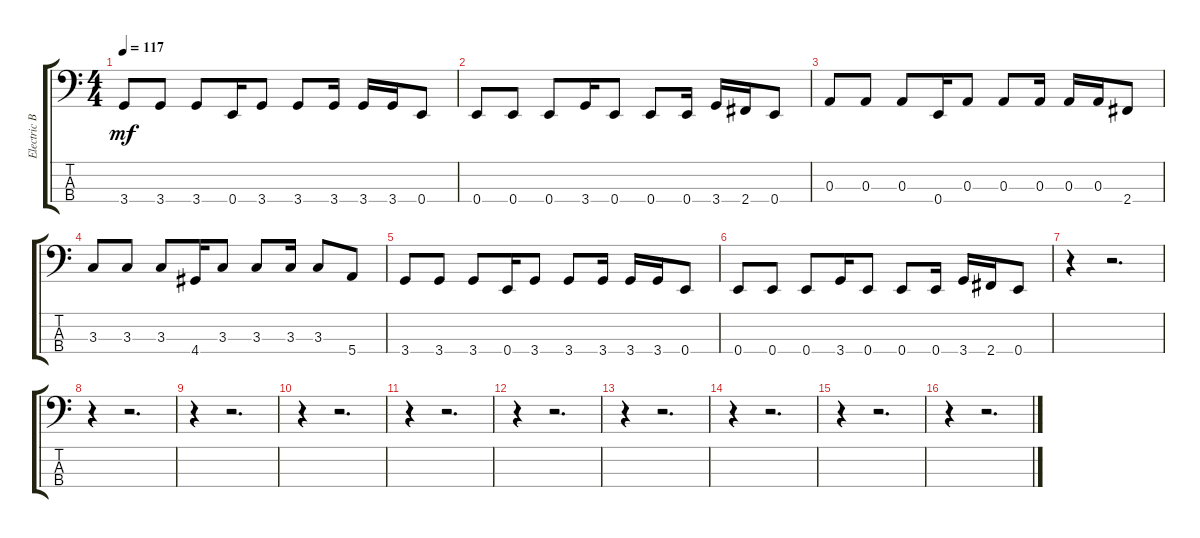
\track ("Electric Bass" "Electric B") {instrument electricbassfinger}
\staff {score tabs}
\tuning (G2 D2 A1 E1) {hide}
\ts (4 4)
\tempo 117
\clef f4
\ks c
3.4.8{dy mf} 3.4.8 3.4.8 0.4.16 3.4.8 3.4.8 3.4.16 3.4.16 3.4.16 0.4.8 |
0.4.8 0.4.8 0.4.8 3.4.16 0.4.8 0.4.8 0.4.16 3.4.16 2.4.16 0.4.8 |
0.3.8 0.3.8 0.3.8 0.4.16 0.3.8 0.3.8 0.3.16 0.3.16 0.3.16 2.4.8 |
3.3.8 3.3.8 3.3.8 4.4.16 3.3.8 3.3.8 3.3.16 3.3.8 5.4.8 |
3.4.8 3.4.8 3.4.8 0.4.16 3.4.8 3.4.8 3.4.16 3.4.16 3.4.16 0.4.8 |
0.4.8 0.4.8 0.4.8 3.4.16 0.4.8 0.4.8 0.4.16 3.4.16 2.4.16 0.4.8 |
r.4 r.2{d} |
r.4 r.2{d} |
r.4 r.2{d} |
r.4 r.2{d} |
r.4 r.2{d} |
r.4 r.2{d} |
r.4 r.2{d} |
r.4 r.2{d} |
r.4 r.2{d} |
r.4 r.2{d}
